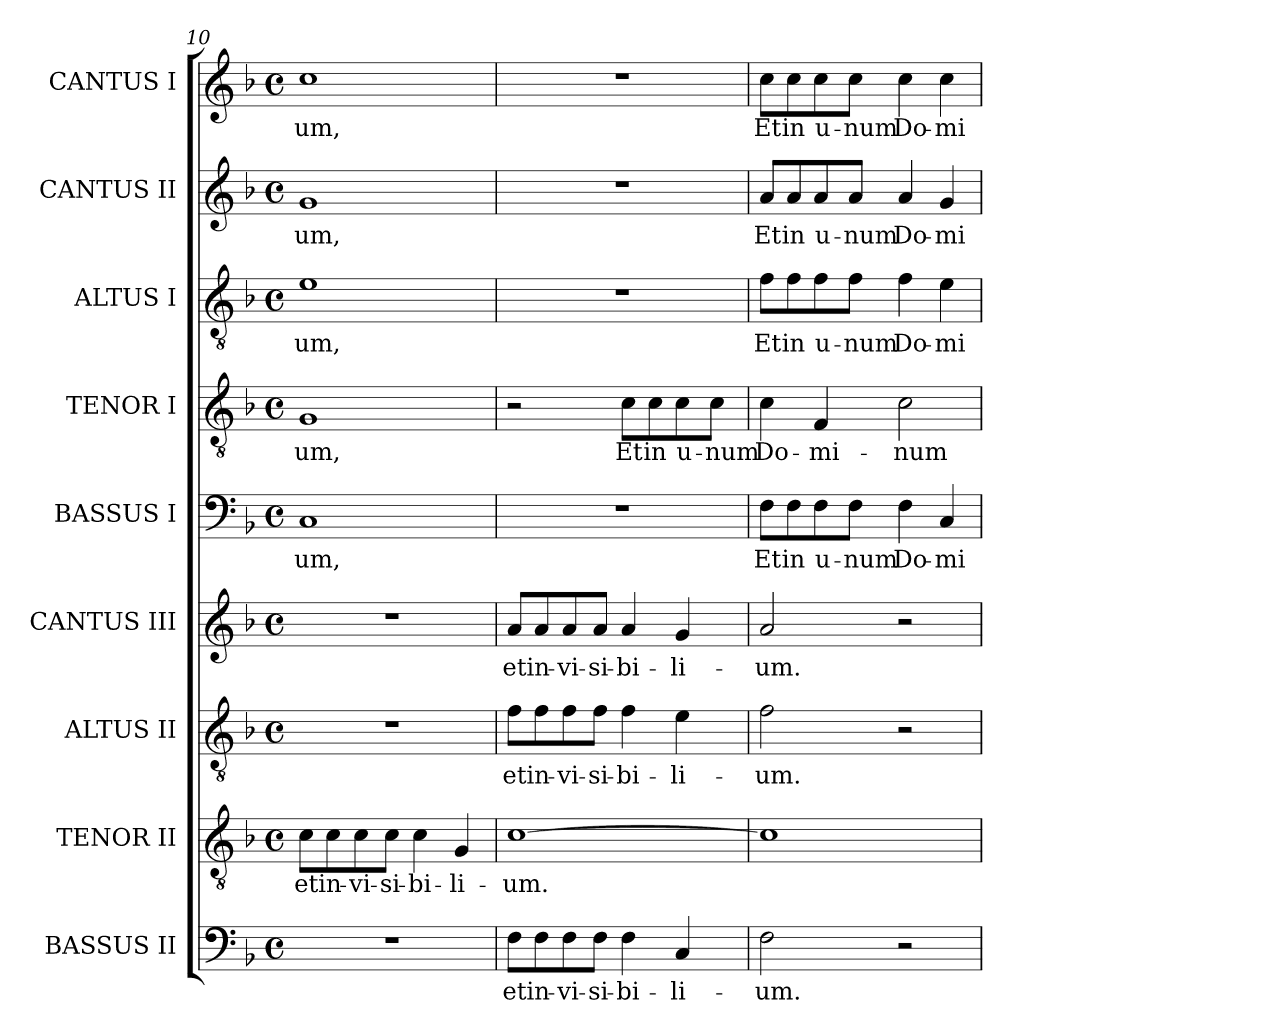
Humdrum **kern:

**kern	**text	**kern	**text	**kern	**text	**kern	**text	**kern	**text	**kern	**text	**kern	**text	**kern	**text	**kern	**text
*part9	*part9	*part8	*part8	*part7	*part7	*part6	*part6	*part5	*part5	*part4	*part4	*part3	*part3	*part2	*part2	*part1	*part1
*staff9	*staff9	*staff8	*staff8	*staff7	*staff7	*staff6	*staff6	*staff5	*staff5	*staff4	*staff4	*staff3	*staff3	*staff2	*staff2	*staff1	*staff1
*I"BASSUS II	*	*I"TENOR II	*	*I"ALTUS II	*	*I"CANTUS III	*	*I"BASSUS I	*	*I"TENOR I	*	*I"ALTUS I	*	*I"CANTUS II	*	*I"CANTUS I	*
*I'B. II	*	*I'T. II	*	*I'A. II	*	*I'C. III	*	*I'B. I	*	*I'T. I	*	*I'A. I	*	*I'C. II	*	*I'C. I	*
*clefF4	*	*clefGv2	*	*clefGv2	*	*clefG2	*	*clefF4	*	*clefGv2	*	*clefGv2	*	*clefG2	*	*clefG2	*
*	*	*ITrd7c12	*	*ITrd7c12	*	*	*	*	*	*ITrd7c12	*	*ITrd7c12	*	*	*	*	*
*k[b-]	*	*k[b-]	*	*k[b-]	*	*k[b-]	*	*k[b-]	*	*k[b-]	*	*k[b-]	*	*k[b-]	*	*k[b-]	*
*F:	*	*F:	*	*F:	*	*F:	*	*F:	*	*F:	*	*F:	*	*F:	*	*F:	*
*M4/4	*	*M4/4	*	*M4/4	*	*M4/4	*	*M4/4	*	*M4/4	*	*M4/4	*	*M4/4	*	*M4/4	*
*met(c)	*	*met(c)	*	*met(c)	*	*met(c)	*	*met(c)	*	*met(c)	*	*met(c)	*	*met(c)	*	*met(c)	*
=10	=10	=10	=10	=10	=10	=10	=10	=10	=10	=10	=10	=10	=10	=10	=10	=10	=10
!	!	!	!LO:LY:b:color=#000000	!	!	!	!	!	!	!	!	!	!	!	!	!	!
!	!	!	!	!	!	!	!	!	!LO:LY:b:color=#000000	!	!	!	!	!	!	!	!
!	!	!	!	!	!	!	!	!	!	!	!LO:LY:b:color=#000000	!	!	!	!	!	!
!	!	!	!	!	!	!	!	!	!	!	!	!	!LO:LY:b:color=#000000	!	!	!	!
!	!	!	!	!	!	!	!	!	!	!	!	!	!	!	!LO:LY:b:color=#000000	!	!
!	!	!	!	!	!	!	!	!	!	!	!	!	!	!	!	!	!LO:LY:b:color=#000000
1r	.	8Ci\L	et	1r	.	1r	.	1Ci	-um,	1GGi	-um,	1Ei	-um,	1gi	-um,	1cci	-um,
!	!	!	!LO:LY:b:color=#000000	!	!	!	!	!	!	!	!	!	!	!	!	!	!
.	.	8Ci\	in-	.	.	.	.	.	.	.	.	.	.	.	.	.	.
!	!	!	!LO:LY:b:color=#000000	!	!	!	!	!	!	!	!	!	!	!	!	!	!
.	.	8Ci\	-vi-	.	.	.	.	.	.	.	.	.	.	.	.	.	.
!	!	!	!LO:LY:b:color=#000000	!	!	!	!	!	!	!	!	!	!	!	!	!	!
.	.	8Ci\J	-si-	.	.	.	.	.	.	.	.	.	.	.	.	.	.
!	!	!	!LO:LY:b:color=#000000	!	!	!	!	!	!	!	!	!	!	!	!	!	!
.	.	4Ci\	-bi-	.	.	.	.	.	.	.	.	.	.	.	.	.	.
!	!	!	!LO:LY:b:color=#000000	!	!	!	!	!	!	!	!	!	!	!	!	!	!
.	.	4GGi/	-li-	.	.	.	.	.	.	.	.	.	.	.	.	.	.
=11	=11	=11	=11	=11	=11	=11	=11	=11	=11	=11	=11	=11	=11	=11	=11	=11	=11
!	!LO:LY:b:color=#000000	!	!	!	!	!	!	!	!	!	!	!	!	!	!	!	!
!	!	!	!LO:LY:b:color=#000000	!	!	!	!	!	!	!	!	!	!	!	!	!	!
!	!	!	!	!	!LO:LY:b:color=#000000	!	!	!	!	!	!	!	!	!	!	!	!
!	!	!	!	!	!	!	!LO:LY:b:color=#000000	!	!	!	!	!	!	!	!	!	!
8Fi\L	et	[>1Ci	-um.	8Fi\L	et	8ai/L	et	1r	.	2r	.	1r	.	1r	.	1r	.
!	!LO:LY:b:color=#000000	!	!	!	!	!	!	!	!	!	!	!	!	!	!	!	!
!	!	!	!	!	!LO:LY:b:color=#000000	!	!	!	!	!	!	!	!	!	!	!	!
!	!	!	!	!	!	!	!LO:LY:b:color=#000000	!	!	!	!	!	!	!	!	!	!
8Fi\	in-	.	.	8Fi\	in-	8ai/	in-	.	.	.	.	.	.	.	.	.	.
!	!LO:LY:b:color=#000000	!	!	!	!	!	!	!	!	!	!	!	!	!	!	!	!
!	!	!	!	!	!LO:LY:b:color=#000000	!	!	!	!	!	!	!	!	!	!	!	!
!	!	!	!	!	!	!	!LO:LY:b:color=#000000	!	!	!	!	!	!	!	!	!	!
8Fi\	-vi-	.	.	8Fi\	-vi-	8ai/	-vi-	.	.	.	.	.	.	.	.	.	.
!	!LO:LY:b:color=#000000	!	!	!	!	!	!	!	!	!	!	!	!	!	!	!	!
!	!	!	!	!	!LO:LY:b:color=#000000	!	!	!	!	!	!	!	!	!	!	!	!
!	!	!	!	!	!	!	!LO:LY:b:color=#000000	!	!	!	!	!	!	!	!	!	!
8Fi\J	-si-	.	.	8Fi\J	-si-	8ai/J	-si-	.	.	.	.	.	.	.	.	.	.
!	!LO:LY:b:color=#000000	!	!	!	!	!	!	!	!	!	!	!	!	!	!	!	!
!	!	!	!	!	!LO:LY:b:color=#000000	!	!	!	!	!	!	!	!	!	!	!	!
!	!	!	!	!	!	!	!LO:LY:b:color=#000000	!	!	!	!	!	!	!	!	!	!
!	!	!	!	!	!	!	!	!	!	!	!LO:LY:b:color=#000000	!	!	!	!	!	!
4Fi\	-bi-	.	.	4Fi\	-bi-	4ai/	-bi-	.	.	8Ci\L	Et	.	.	.	.	.	.
!	!	!	!	!	!	!	!	!	!	!	!LO:LY:b:color=#000000	!	!	!	!	!	!
.	.	.	.	.	.	.	.	.	.	8Ci\	in	.	.	.	.	.	.
!	!LO:LY:b:color=#000000	!	!	!	!	!	!	!	!	!	!	!	!	!	!	!	!
!	!	!	!	!	!LO:LY:b:color=#000000	!	!	!	!	!	!	!	!	!	!	!	!
!	!	!	!	!	!	!	!LO:LY:b:color=#000000	!	!	!	!	!	!	!	!	!	!
!	!	!	!	!	!	!	!	!	!	!	!LO:LY:b:color=#000000	!	!	!	!	!	!
4Ci/	-li-	.	.	4Ei\	-li-	4gi/	-li-	.	.	8Ci\	u-	.	.	.	.	.	.
!	!	!	!	!	!	!	!	!	!	!	!LO:LY:b:color=#000000	!	!	!	!	!	!
.	.	.	.	.	.	.	.	.	.	8Ci\J	-num	.	.	.	.	.	.
=12	=12	=12	=12	=12	=12	=12	=12	=12	=12	=12	=12	=12	=12	=12	=12	=12	=12
!	!LO:LY:b:color=#000000	!	!	!	!	!	!	!	!	!	!	!	!	!	!	!	!
!	!	!	!	!	!LO:LY:b:color=#000000	!	!	!	!	!	!	!	!	!	!	!	!
!	!	!	!	!	!	!	!LO:LY:b:color=#000000	!	!	!	!	!	!	!	!	!	!
!	!	!	!	!	!	!	!	!	!LO:LY:b:color=#000000	!	!	!	!	!	!	!	!
!	!	!	!	!	!	!	!	!	!	!	!LO:LY:b:color=#000000	!	!	!	!	!	!
!	!	!	!	!	!	!	!	!	!	!	!	!	!LO:LY:b:color=#000000	!	!	!	!
!	!	!	!	!	!	!	!	!	!	!	!	!	!	!	!LO:LY:b:color=#000000	!	!
!	!	!	!	!	!	!	!	!	!	!	!	!	!	!	!	!	!LO:LY:b:color=#000000
2Fi\	-um.	1Ci]	.	2Fi\	-um.	2ai/	-um.	8Fi\L	Et	4Ci\	Do-	8Fi\L	Et	8ai/L	Et	8cci\L	Et
!	!	!	!	!	!	!	!	!	!LO:LY:b:color=#000000	!	!	!	!	!	!	!	!
!	!	!	!	!	!	!	!	!	!	!	!	!	!LO:LY:b:color=#000000	!	!	!	!
!	!	!	!	!	!	!	!	!	!	!	!	!	!	!	!LO:LY:b:color=#000000	!	!
!	!	!	!	!	!	!	!	!	!	!	!	!	!	!	!	!	!LO:LY:b:color=#000000
.	.	.	.	.	.	.	.	8Fi\	in	.	.	8Fi\	in	8ai/	in	8cci\	in
!	!	!	!	!	!	!	!	!	!LO:LY:b:color=#000000	!	!	!	!	!	!	!	!
!	!	!	!	!	!	!	!	!	!	!	!LO:LY:b:color=#000000	!	!	!	!	!	!
!	!	!	!	!	!	!	!	!	!	!	!	!	!LO:LY:b:color=#000000	!	!	!	!
!	!	!	!	!	!	!	!	!	!	!	!	!	!	!	!LO:LY:b:color=#000000	!	!
!	!	!	!	!	!	!	!	!	!	!	!	!	!	!	!	!	!LO:LY:b:color=#000000
.	.	.	.	.	.	.	.	8Fi\	u-	4FFi/	-mi-	8Fi\	u-	8ai/	u-	8cci\	u-
!	!	!	!	!	!	!	!	!	!LO:LY:b:color=#000000	!	!	!	!	!	!	!	!
!	!	!	!	!	!	!	!	!	!	!	!	!	!LO:LY:b:color=#000000	!	!	!	!
!	!	!	!	!	!	!	!	!	!	!	!	!	!	!	!LO:LY:b:color=#000000	!	!
!	!	!	!	!	!	!	!	!	!	!	!	!	!	!	!	!	!LO:LY:b:color=#000000
.	.	.	.	.	.	.	.	8Fi\J	-num	.	.	8Fi\J	-num	8ai/J	-num	8cci\J	-num
!	!	!	!	!	!	!	!	!	!LO:LY:b:color=#000000	!	!	!	!	!	!	!	!
!	!	!	!	!	!	!	!	!	!	!	!LO:LY:b:color=#000000	!	!	!	!	!	!
!	!	!	!	!	!	!	!	!	!	!	!	!	!LO:LY:b:color=#000000	!	!	!	!
!	!	!	!	!	!	!	!	!	!	!	!	!	!	!	!LO:LY:b:color=#000000	!	!
!	!	!	!	!	!	!	!	!	!	!	!	!	!	!	!	!	!LO:LY:b:color=#000000
2r	.	.	.	2r	.	2r	.	4Fi\	Do-	2Ci\	-num	4Fi\	Do-	4ai/	Do-	4cci\	Do-
!	!	!	!	!	!	!	!	!	!LO:LY:b:color=#000000	!	!	!	!	!	!	!	!
!	!	!	!	!	!	!	!	!	!	!	!	!	!LO:LY:b:color=#000000	!	!	!	!
!	!	!	!	!	!	!	!	!	!	!	!	!	!	!	!LO:LY:b:color=#000000	!	!
!	!	!	!	!	!	!	!	!	!	!	!	!	!	!	!	!	!LO:LY:b:color=#000000
.	.	.	.	.	.	.	.	4Ci/	-mi-	.	.	4Ei\	-mi-	4gi/	-mi-	4cci\	-mi-
=	=	=	=	=	=	=	=	=	=	=	=	=	=	=	=	=	=
*-	*-	*-	*-	*-	*-	*-	*-	*-	*-	*-	*-	*-	*-	*-	*-	*-	*-
